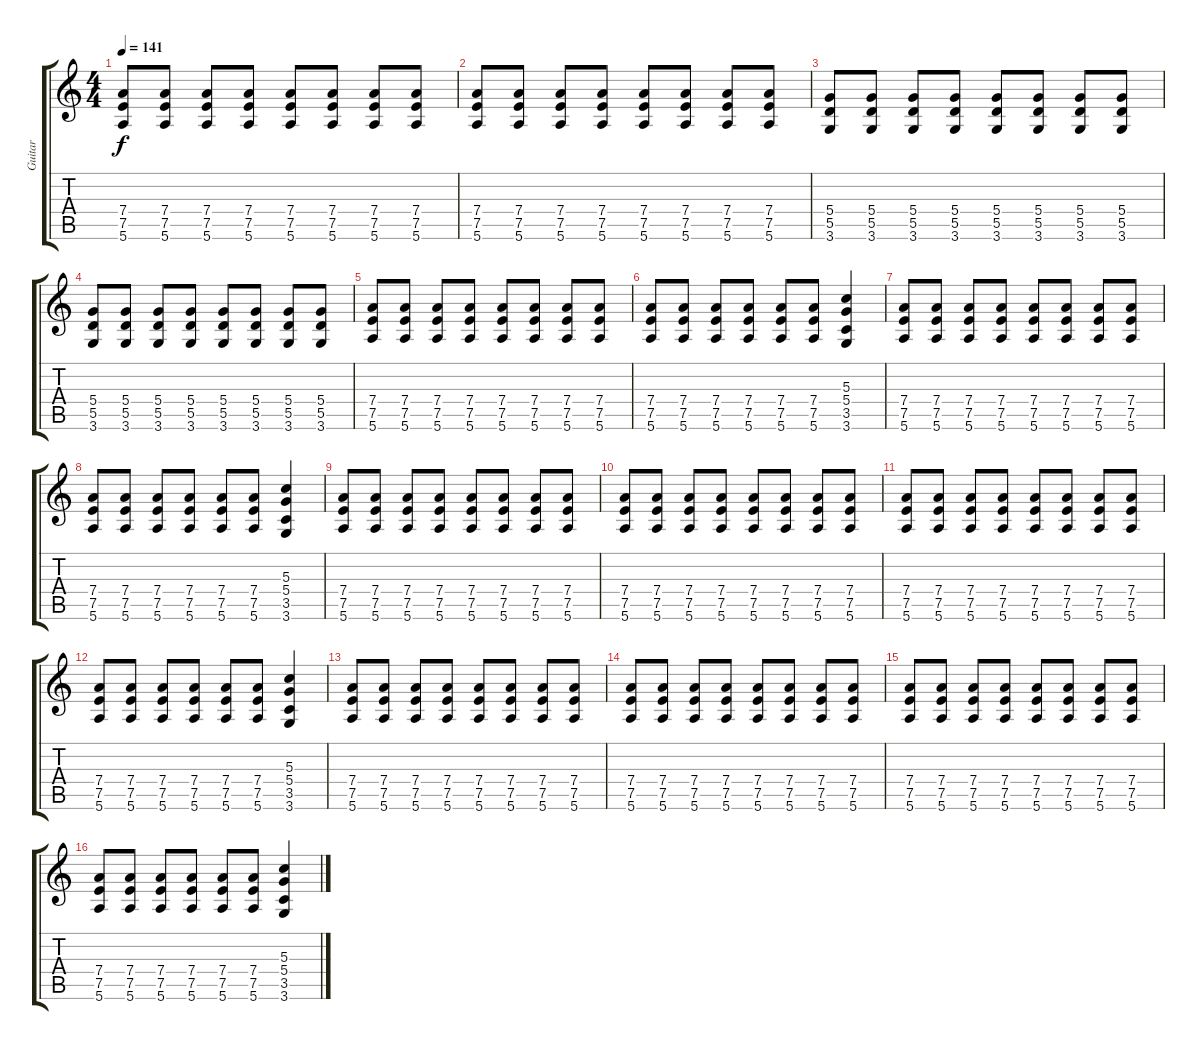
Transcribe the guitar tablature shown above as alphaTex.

\track ("Guitar" "Guitar") {instrument distortionguitar}
\staff {score tabs}
\tuning (E4 B3 G3 D3 A2 E2) {hide}
\ts (4 4)
\tempo 141
\clef g2
\ks c
(7.4 7.5 5.6).8{dy f} (7.4 7.5 5.6).8 (7.4 7.5 5.6).8 (7.4 7.5 5.6).8 (7.4 7.5 5.6).8 (7.4 7.5 5.6).8 (7.4 7.5 5.6).8 (7.4 7.5 5.6).8 |
(7.4 7.5 5.6).8 (7.4 7.5 5.6).8 (7.4 7.5 5.6).8 (7.4 7.5 5.6).8 (7.4 7.5 5.6).8 (7.4 7.5 5.6).8 (7.4 7.5 5.6).8 (7.4 7.5 5.6).8 |
(5.4 5.5 3.6).8 (5.4 5.5 3.6).8 (5.4 5.5 3.6).8 (5.4 5.5 3.6).8 (5.4 5.5 3.6).8 (5.4 5.5 3.6).8 (5.4 5.5 3.6).8 (5.4 5.5 3.6).8 |
(5.4 5.5 3.6).8 (5.4 5.5 3.6).8 (5.4 5.5 3.6).8 (5.4 5.5 3.6).8 (5.4 5.5 3.6).8 (5.4 5.5 3.6).8 (5.4 5.5 3.6).8 (5.4 5.5 3.6).8 |
(7.4 7.5 5.6).8 (7.4 7.5 5.6).8 (7.4 7.5 5.6).8 (7.4 7.5 5.6).8 (7.4 7.5 5.6).8 (7.4 7.5 5.6).8 (7.4 7.5 5.6).8 (7.4 7.5 5.6).8 |
(7.4 7.5 5.6).8 (7.4 7.5 5.6).8 (7.4 7.5 5.6).8 (7.4 7.5 5.6).8 (7.4 7.5 5.6).8 (7.4 7.5 5.6).8 (5.3 5.4 3.5 3.6).4 |
(7.4 7.5 5.6).8 (7.4 7.5 5.6).8 (7.4 7.5 5.6).8 (7.4 7.5 5.6).8 (7.4 7.5 5.6).8 (7.4 7.5 5.6).8 (7.4 7.5 5.6).8 (7.4 7.5 5.6).8 |
(7.4 7.5 5.6).8 (7.4 7.5 5.6).8 (7.4 7.5 5.6).8 (7.4 7.5 5.6).8 (7.4 7.5 5.6).8 (7.4 7.5 5.6).8 (5.3 5.4 3.5 3.6).4 |
(7.4 7.5 5.6).8 (7.4 7.5 5.6).8 (7.4 7.5 5.6).8 (7.4 7.5 5.6).8 (7.4 7.5 5.6).8 (7.4 7.5 5.6).8 (7.4 7.5 5.6).8 (7.4 7.5 5.6).8 |
(7.4 7.5 5.6).8 (7.4 7.5 5.6).8 (7.4 7.5 5.6).8 (7.4 7.5 5.6).8 (7.4 7.5 5.6).8 (7.4 7.5 5.6).8 (7.4 7.5 5.6).8 (7.4 7.5 5.6).8 |
(7.4 7.5 5.6).8 (7.4 7.5 5.6).8 (7.4 7.5 5.6).8 (7.4 7.5 5.6).8 (7.4 7.5 5.6).8 (7.4 7.5 5.6).8 (7.4 7.5 5.6).8 (7.4 7.5 5.6).8 |
(7.4 7.5 5.6).8 (7.4 7.5 5.6).8 (7.4 7.5 5.6).8 (7.4 7.5 5.6).8 (7.4 7.5 5.6).8 (7.4 7.5 5.6).8 (5.3 5.4 3.5 3.6).4 |
(7.4 7.5 5.6).8 (7.4 7.5 5.6).8 (7.4 7.5 5.6).8 (7.4 7.5 5.6).8 (7.4 7.5 5.6).8 (7.4 7.5 5.6).8 (7.4 7.5 5.6).8 (7.4 7.5 5.6).8 |
(7.4 7.5 5.6).8 (7.4 7.5 5.6).8 (7.4 7.5 5.6).8 (7.4 7.5 5.6).8 (7.4 7.5 5.6).8 (7.4 7.5 5.6).8 (7.4 7.5 5.6).8 (7.4 7.5 5.6).8 |
(7.4 7.5 5.6).8 (7.4 7.5 5.6).8 (7.4 7.5 5.6).8 (7.4 7.5 5.6).8 (7.4 7.5 5.6).8 (7.4 7.5 5.6).8 (7.4 7.5 5.6).8 (7.4 7.5 5.6).8 |
(7.4 7.5 5.6).8 (7.4 7.5 5.6).8 (7.4 7.5 5.6).8 (7.4 7.5 5.6).8 (7.4 7.5 5.6).8 (7.4 7.5 5.6).8 (5.3 5.4 3.5 3.6).4
